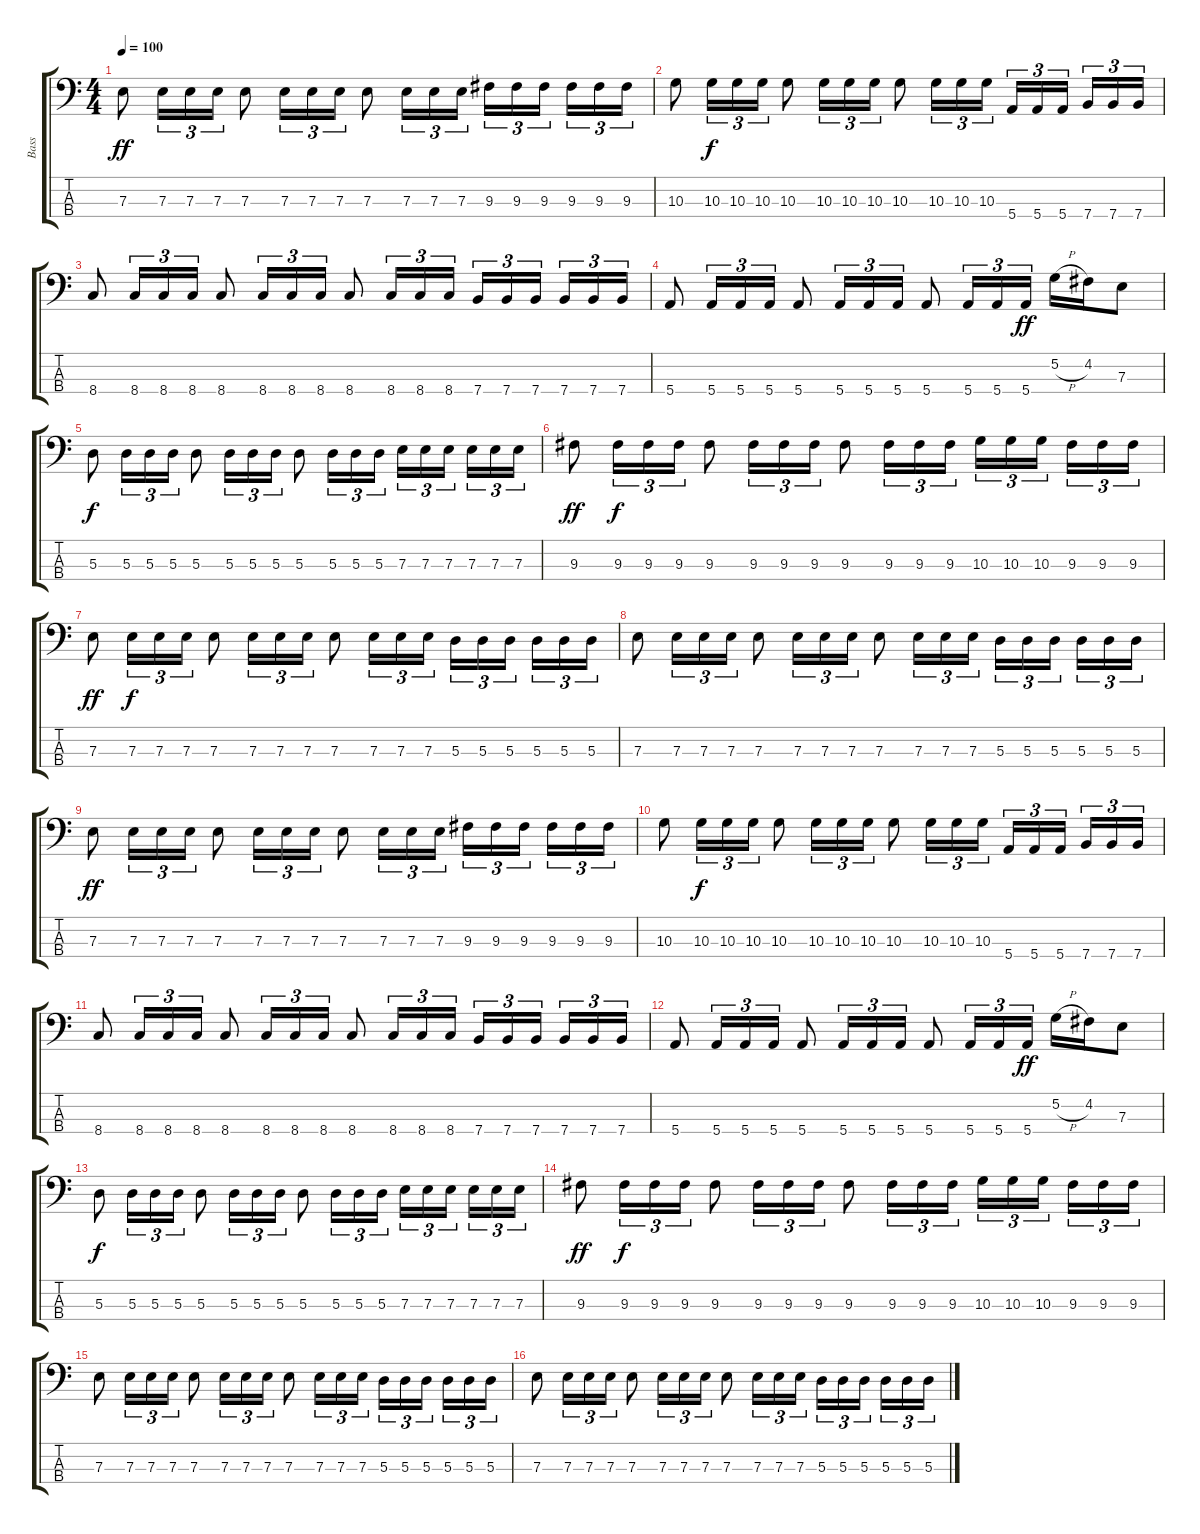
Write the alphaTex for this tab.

\track ("Bass      " "Bass      ") {instrument electricbassfinger}
\staff {score tabs}
\tuning (G2 D2 A1 E1) {hide}
\ts (4 4)
\tempo 100
\clef f4
\ks c
7.3.8{dy ff} 7.3.16{tu (3 2)} 7.3.16{tu (3 2)} 7.3.16{tu (3 2)} 7.3.8 7.3.16{tu (3 2)} 7.3.16{tu (3 2)} 7.3.16{tu (3 2)} 7.3.8 7.3.16{tu (3 2)} 7.3.16{tu (3 2)} 7.3.16{tu (3 2)} 9.3.16{tu (3 2)} 9.3.16{tu (3 2)} 9.3.16{tu (3 2)} 9.3.16{tu (3 2)} 9.3.16{tu (3 2)} 9.3.16{tu (3 2)} |
10.3.8 10.3.16{tu (3 2) dy f} 10.3.16{tu (3 2)} 10.3.16{tu (3 2)} 10.3.8 10.3.16{tu (3 2)} 10.3.16{tu (3 2)} 10.3.16{tu (3 2)} 10.3.8 10.3.16{tu (3 2)} 10.3.16{tu (3 2)} 10.3.16{tu (3 2)} 5.4.16{tu (3 2)} 5.4.16{tu (3 2)} 5.4.16{tu (3 2)} 7.4.16{tu (3 2)} 7.4.16{tu (3 2)} 7.4.16{tu (3 2)} |
8.4.8 8.4.16{tu (3 2)} 8.4.16{tu (3 2)} 8.4.16{tu (3 2)} 8.4.8 8.4.16{tu (3 2)} 8.4.16{tu (3 2)} 8.4.16{tu (3 2)} 8.4.8 8.4.16{tu (3 2)} 8.4.16{tu (3 2)} 8.4.16{tu (3 2)} 7.4.16{tu (3 2)} 7.4.16{tu (3 2)} 7.4.16{tu (3 2)} 7.4.16{tu (3 2)} 7.4.16{tu (3 2)} 7.4.16{tu (3 2)} |
5.4.8 5.4.16{tu (3 2)} 5.4.16{tu (3 2)} 5.4.16{tu (3 2)} 5.4.8 5.4.16{tu (3 2)} 5.4.16{tu (3 2)} 5.4.16{tu (3 2)} 5.4.8 5.4.16{tu (3 2)} 5.4.16{tu (3 2)} 5.4.16{tu (3 2) dy ff} 5.2{h}.16 4.2.16 7.3.8 |
5.3.8{dy f} 5.3.16{tu (3 2)} 5.3.16{tu (3 2)} 5.3.16{tu (3 2)} 5.3.8 5.3.16{tu (3 2)} 5.3.16{tu (3 2)} 5.3.16{tu (3 2)} 5.3.8 5.3.16{tu (3 2)} 5.3.16{tu (3 2)} 5.3.16{tu (3 2)} 7.3.16{tu (3 2)} 7.3.16{tu (3 2)} 7.3.16{tu (3 2)} 7.3.16{tu (3 2)} 7.3.16{tu (3 2)} 7.3.16{tu (3 2)} |
9.3.8{dy ff} 9.3.16{tu (3 2) dy f} 9.3.16{tu (3 2)} 9.3.16{tu (3 2)} 9.3.8 9.3.16{tu (3 2)} 9.3.16{tu (3 2)} 9.3.16{tu (3 2)} 9.3.8 9.3.16{tu (3 2)} 9.3.16{tu (3 2)} 9.3.16{tu (3 2)} 10.3.16{tu (3 2)} 10.3.16{tu (3 2)} 10.3.16{tu (3 2)} 9.3.16{tu (3 2)} 9.3.16{tu (3 2)} 9.3.16{tu (3 2)} |
7.3.8{dy ff} 7.3.16{tu (3 2) dy f} 7.3.16{tu (3 2)} 7.3.16{tu (3 2)} 7.3.8 7.3.16{tu (3 2)} 7.3.16{tu (3 2)} 7.3.16{tu (3 2)} 7.3.8 7.3.16{tu (3 2)} 7.3.16{tu (3 2)} 7.3.16{tu (3 2)} 5.3.16{tu (3 2)} 5.3.16{tu (3 2)} 5.3.16{tu (3 2)} 5.3.16{tu (3 2)} 5.3.16{tu (3 2)} 5.3.16{tu (3 2)} |
7.3.8 7.3.16{tu (3 2)} 7.3.16{tu (3 2)} 7.3.16{tu (3 2)} 7.3.8 7.3.16{tu (3 2)} 7.3.16{tu (3 2)} 7.3.16{tu (3 2)} 7.3.8 7.3.16{tu (3 2)} 7.3.16{tu (3 2)} 7.3.16{tu (3 2)} 5.3.16{tu (3 2)} 5.3.16{tu (3 2)} 5.3.16{tu (3 2)} 5.3.16{tu (3 2)} 5.3.16{tu (3 2)} 5.3.16{tu (3 2)} |
7.3.8{dy ff} 7.3.16{tu (3 2)} 7.3.16{tu (3 2)} 7.3.16{tu (3 2)} 7.3.8 7.3.16{tu (3 2)} 7.3.16{tu (3 2)} 7.3.16{tu (3 2)} 7.3.8 7.3.16{tu (3 2)} 7.3.16{tu (3 2)} 7.3.16{tu (3 2)} 9.3.16{tu (3 2)} 9.3.16{tu (3 2)} 9.3.16{tu (3 2)} 9.3.16{tu (3 2)} 9.3.16{tu (3 2)} 9.3.16{tu (3 2)} |
10.3.8 10.3.16{tu (3 2) dy f} 10.3.16{tu (3 2)} 10.3.16{tu (3 2)} 10.3.8 10.3.16{tu (3 2)} 10.3.16{tu (3 2)} 10.3.16{tu (3 2)} 10.3.8 10.3.16{tu (3 2)} 10.3.16{tu (3 2)} 10.3.16{tu (3 2)} 5.4.16{tu (3 2)} 5.4.16{tu (3 2)} 5.4.16{tu (3 2)} 7.4.16{tu (3 2)} 7.4.16{tu (3 2)} 7.4.16{tu (3 2)} |
8.4.8 8.4.16{tu (3 2)} 8.4.16{tu (3 2)} 8.4.16{tu (3 2)} 8.4.8 8.4.16{tu (3 2)} 8.4.16{tu (3 2)} 8.4.16{tu (3 2)} 8.4.8 8.4.16{tu (3 2)} 8.4.16{tu (3 2)} 8.4.16{tu (3 2)} 7.4.16{tu (3 2)} 7.4.16{tu (3 2)} 7.4.16{tu (3 2)} 7.4.16{tu (3 2)} 7.4.16{tu (3 2)} 7.4.16{tu (3 2)} |
5.4.8 5.4.16{tu (3 2)} 5.4.16{tu (3 2)} 5.4.16{tu (3 2)} 5.4.8 5.4.16{tu (3 2)} 5.4.16{tu (3 2)} 5.4.16{tu (3 2)} 5.4.8 5.4.16{tu (3 2)} 5.4.16{tu (3 2)} 5.4.16{tu (3 2) dy ff} 5.2{h}.16 4.2.16 7.3.8 |
5.3.8{dy f} 5.3.16{tu (3 2)} 5.3.16{tu (3 2)} 5.3.16{tu (3 2)} 5.3.8 5.3.16{tu (3 2)} 5.3.16{tu (3 2)} 5.3.16{tu (3 2)} 5.3.8 5.3.16{tu (3 2)} 5.3.16{tu (3 2)} 5.3.16{tu (3 2)} 7.3.16{tu (3 2)} 7.3.16{tu (3 2)} 7.3.16{tu (3 2)} 7.3.16{tu (3 2)} 7.3.16{tu (3 2)} 7.3.16{tu (3 2)} |
9.3.8{dy ff} 9.3.16{tu (3 2) dy f} 9.3.16{tu (3 2)} 9.3.16{tu (3 2)} 9.3.8 9.3.16{tu (3 2)} 9.3.16{tu (3 2)} 9.3.16{tu (3 2)} 9.3.8 9.3.16{tu (3 2)} 9.3.16{tu (3 2)} 9.3.16{tu (3 2)} 10.3.16{tu (3 2)} 10.3.16{tu (3 2)} 10.3.16{tu (3 2)} 9.3.16{tu (3 2)} 9.3.16{tu (3 2)} 9.3.16{tu (3 2)} |
7.3.8 7.3.16{tu (3 2)} 7.3.16{tu (3 2)} 7.3.16{tu (3 2)} 7.3.8 7.3.16{tu (3 2)} 7.3.16{tu (3 2)} 7.3.16{tu (3 2)} 7.3.8 7.3.16{tu (3 2)} 7.3.16{tu (3 2)} 7.3.16{tu (3 2)} 5.3.16{tu (3 2)} 5.3.16{tu (3 2)} 5.3.16{tu (3 2)} 5.3.16{tu (3 2)} 5.3.16{tu (3 2)} 5.3.16{tu (3 2)} |
7.3.8 7.3.16{tu (3 2)} 7.3.16{tu (3 2)} 7.3.16{tu (3 2)} 7.3.8 7.3.16{tu (3 2)} 7.3.16{tu (3 2)} 7.3.16{tu (3 2)} 7.3.8 7.3.16{tu (3 2)} 7.3.16{tu (3 2)} 7.3.16{tu (3 2)} 5.3.16{tu (3 2)} 5.3.16{tu (3 2)} 5.3.16{tu (3 2)} 5.3.16{tu (3 2)} 5.3.16{tu (3 2)} 5.3.16{tu (3 2)}
